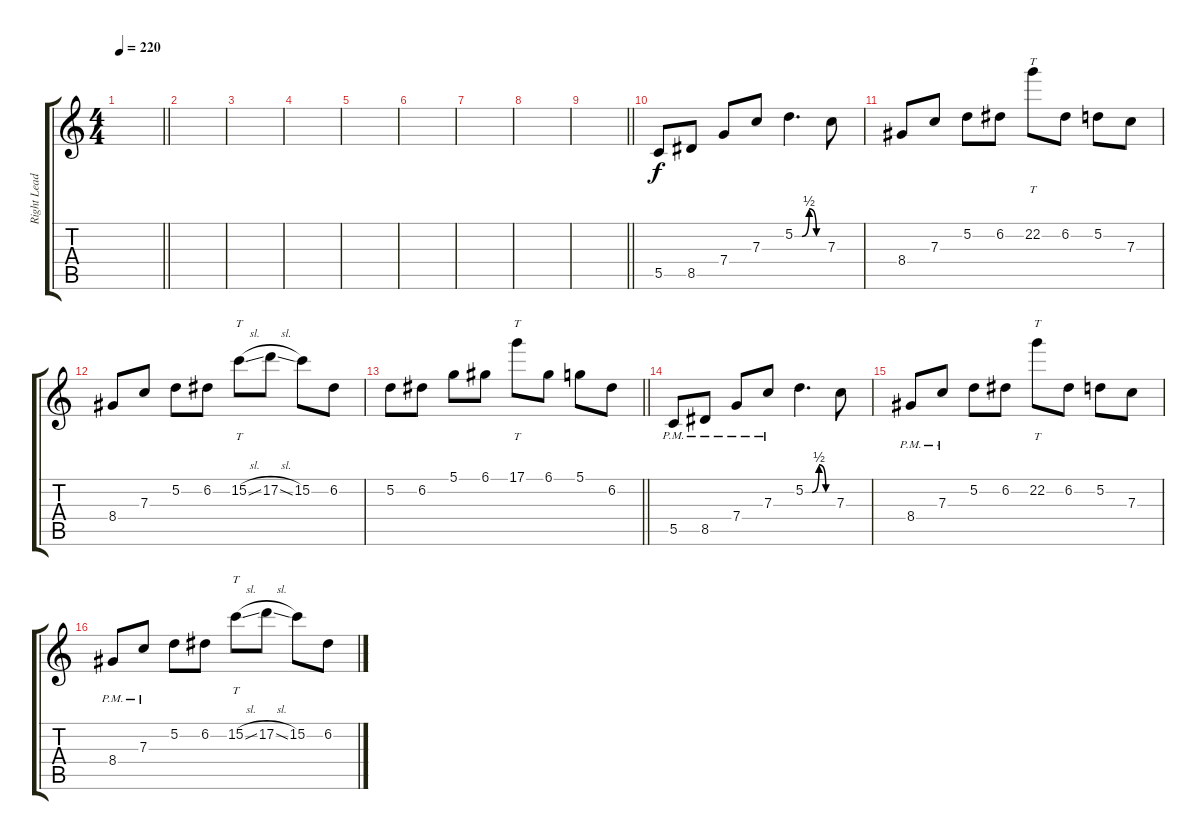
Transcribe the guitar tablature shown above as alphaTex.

\track ("Right Lead 1" "Right Lead") {instrument distortionguitar}
\staff {score tabs}
\tuning (D4 A3 F3 C3 G2 C2) {hide}
\ts (4 4)
\tempo 220
\clef g2
\barLineRight lightlight
\ks c
|
\section ("" "")
|
|
|
|
|
|
|
\barLineRight lightlight
|
\section ("" "")
5.5.8 8.5.8 7.4.8 7.3.8 5.2{be (custom 0 0 15 0 30 2 45 0 60 0)}.4{d} 7.3.8 |
8.4.8 7.3.8 5.2.8 6.2.8 22.2.8{tt} 6.2.8 5.2.8 7.3.8 |
8.4.8 7.3.8 5.2.8 6.2.8 15.2{sl}.8{tt} 17.2{sl}.8 15.2.8 6.2.8 |
\barLineRight lightlight
5.2.8 6.2.8 5.1.8 6.1.8 17.1.8{tt} 6.1.8 5.1.8 6.2.8 |
5.5{pm}.8 8.5{pm}.8 7.4{pm}.8 7.3{pm}.8 5.2{be (custom 0 0 15 0 30 2 45 0 60 0)}.4{d} 7.3.8 |
8.4{pm}.8 7.3{pm}.8 5.2.8 6.2.8 22.2.8{tt} 6.2.8 5.2.8 7.3.8 |
8.4{pm}.8 7.3{pm}.8 5.2.8 6.2.8 15.2{sl}.8{tt} 17.2{sl}.8 15.2.8 6.2.8
